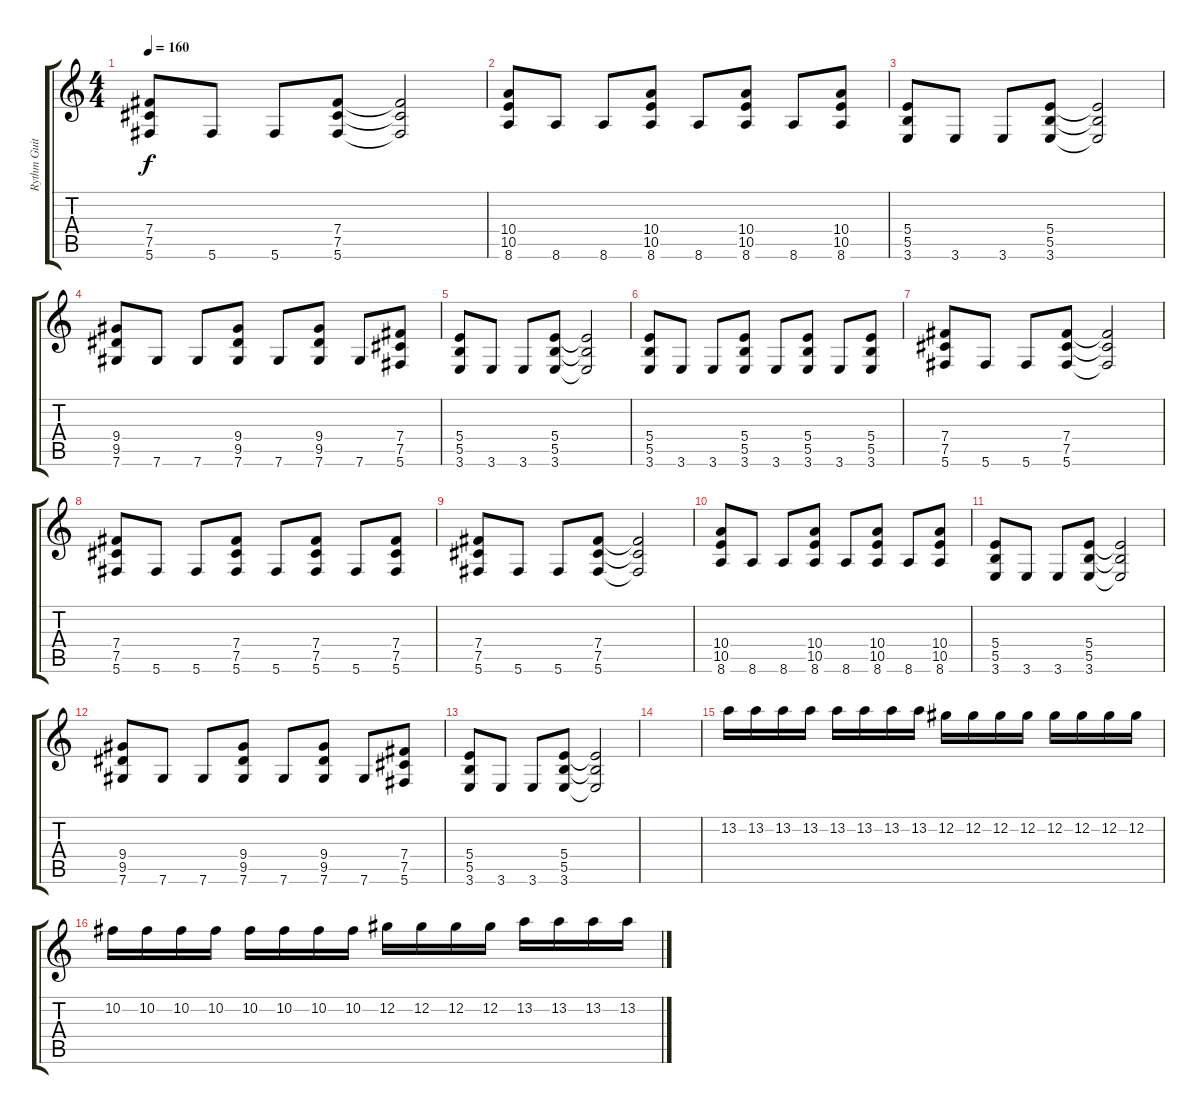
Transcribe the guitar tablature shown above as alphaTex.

\track ("Rythm Guitar" "Rythm Guit") {instrument distortionguitar}
\staff {score tabs}
\tuning (Db4 Ab3 E3 B2 Gb2 Db2) {hide}
\ts (4 4)
\tempo 160
\clef g2
\ks c
(7.4 7.5 5.6).8{dy f} 5.6.8 5.6.8 (7.4 7.5 5.6).8 (7.4{t} 7.5{t} 5.6{t}).2 |
(10.4 10.5 8.6).8 8.6.8 8.6.8 (10.4 10.5 8.6).8 8.6.8 (10.4 10.5 8.6).8 8.6.8 (10.4 10.5 8.6).8 |
(5.4 5.5 3.6).8 3.6.8 3.6.8 (5.4 5.5 3.6).8 (5.4{t} 5.5{t} 3.6{t}).2 |
(9.4 9.5 7.6).8 7.6.8 7.6.8 (9.4 9.5 7.6).8 7.6.8 (9.4 9.5 7.6).8 7.6.8 (7.4 7.5 5.6).8 |
(5.4 5.5 3.6).8 3.6.8 3.6.8 (5.4 5.5 3.6).8 (5.4{t} 5.5{t} 3.6{t}).2 |
(5.4 5.5 3.6).8 3.6.8 3.6.8 (5.4 5.5 3.6).8 3.6.8 (5.4 5.5 3.6).8 3.6.8 (5.4 5.5 3.6).8 |
(7.4 7.5 5.6).8 5.6.8 5.6.8 (7.4 7.5 5.6).8 (7.4{t} 7.5{t} 5.6{t}).2 |
(7.4 7.5 5.6).8 5.6.8 5.6.8 (7.4 7.5 5.6).8 5.6.8 (7.4 7.5 5.6).8 5.6.8 (7.4 7.5 5.6).8 |
(7.4 7.5 5.6).8 5.6.8 5.6.8 (7.4 7.5 5.6).8 (7.4{t} 7.5{t} 5.6{t}).2 |
(10.4 10.5 8.6).8 8.6.8 8.6.8 (10.4 10.5 8.6).8 8.6.8 (10.4 10.5 8.6).8 8.6.8 (10.4 10.5 8.6).8 |
(5.4 5.5 3.6).8 3.6.8 3.6.8 (5.4 5.5 3.6).8 (5.4{t} 5.5{t} 3.6{t}).2 |
(9.4 9.5 7.6).8 7.6.8 7.6.8 (9.4 9.5 7.6).8 7.6.8 (9.4 9.5 7.6).8 7.6.8 (7.4 7.5 5.6).8 |
(5.4 5.5 3.6).8 3.6.8 3.6.8 (5.4 5.5 3.6).8 (5.4{t} 5.5{t} 3.6{t}).2 |
|
13.2.16 13.2.16 13.2.16 13.2.16 13.2.16 13.2.16 13.2.16 13.2.16 12.2.16 12.2.16 12.2.16 12.2.16 12.2.16 12.2.16 12.2.16 12.2.16 |
10.2.16 10.2.16 10.2.16 10.2.16 10.2.16 10.2.16 10.2.16 10.2.16 12.2.16 12.2.16 12.2.16 12.2.16 13.2.16 13.2.16 13.2.16 13.2.16
